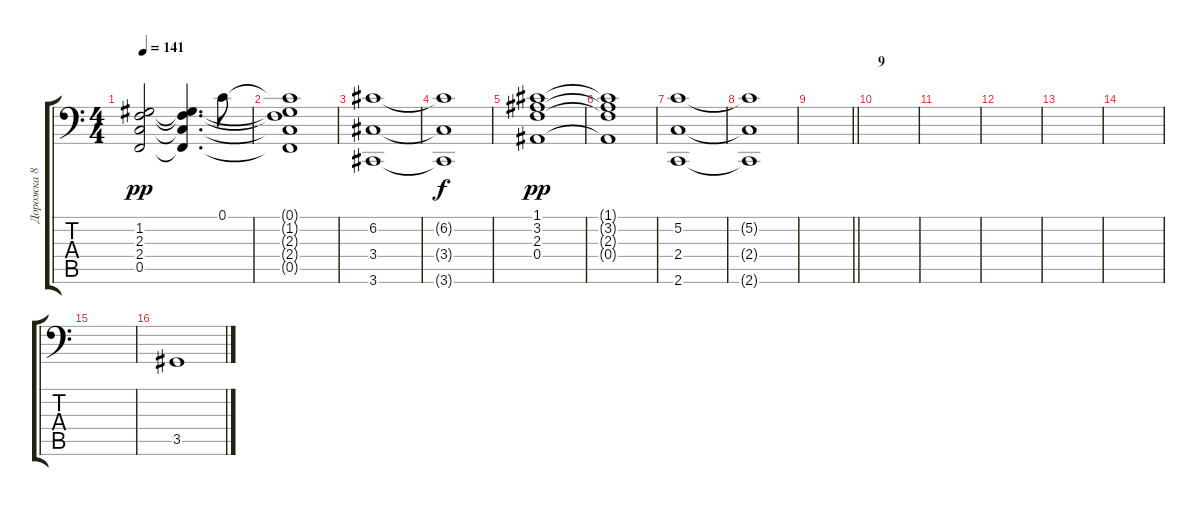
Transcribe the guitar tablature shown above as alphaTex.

\track ("Дорожка 8" "Дорожка 8") {instrument stringensemble1}
\staff {score tabs}
\tuning (C4 G3 Eb3 Bb2 F2 Bb1) {hide}
\ts (4 4)
\tempo 141
\clef f4
\ks c
(1.2 2.3 2.4 0.5).2{dy pp} (1.2{t} 2.3{t} 2.4{t} 0.5{t}).4{d} 0.1.8 |
(0.1{t} 1.2{t} 2.3{t} 2.4{t} 0.5{t}).1 |
(6.2 3.4 3.6).1 |
(6.2{t} 3.4{t} 3.6{t}).1{dy f} |
(1.1 3.2 2.3 0.4).1{dy pp} |
(1.1{t} 3.2{t} 2.3{t} 0.4{t}).1 |
(5.2 2.4 2.6).1 |
(5.2{t} 2.4{t} 2.6{t}).1 |
\barLineRight lightlight
|
\section ("" "9")
|
|
|
|
|
|
3.5.1
